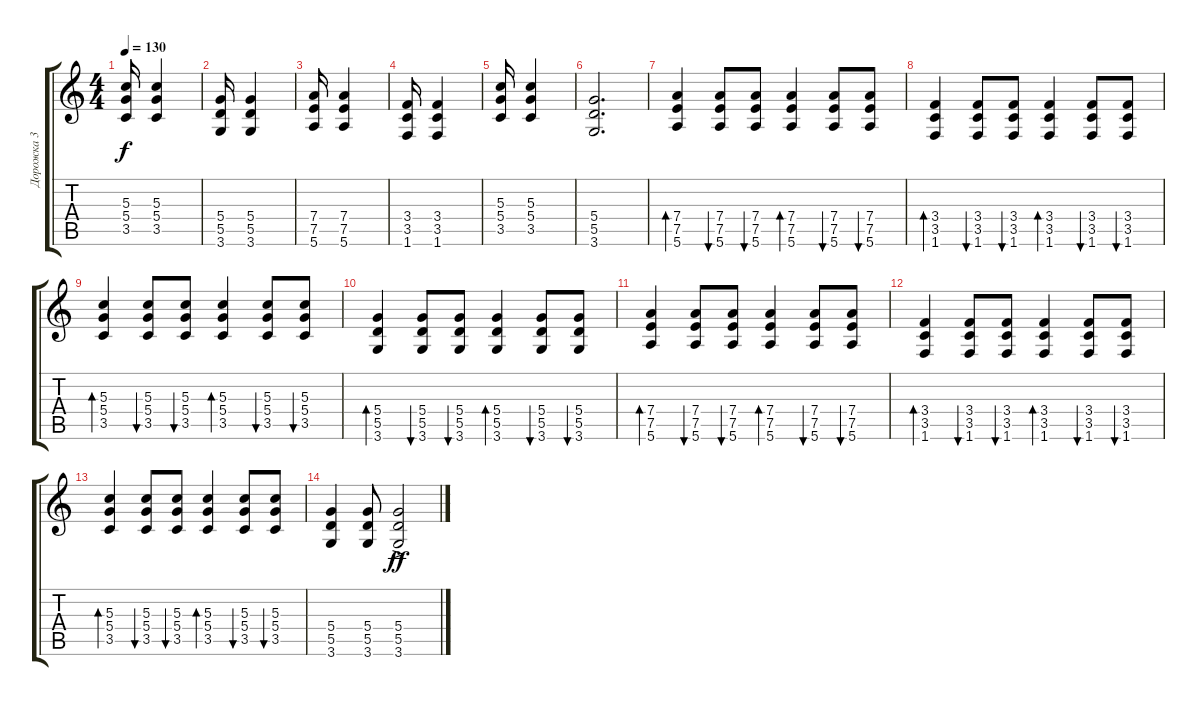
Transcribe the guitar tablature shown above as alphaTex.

\track ("Дорожка 3" "Дорожка 3") {instrument overdrivenguitar}
\staff {score tabs}
\tuning (E4 B3 G3 D3 A2 E2) {hide}
\ts (4 4)
\tempo 130
\clef g2
\ks c
(5.3 5.4 3.5).16{dy f} (5.3 5.4 3.5).4 |
(5.4 5.5 3.6).16 (5.4 5.5 3.6).4 |
(7.4 7.5 5.6).16 (7.4 7.5 5.6).4 |
(3.4 3.5 1.6).16 (3.4 3.5 1.6).4 |
(5.3 5.4 3.5).16 (5.3 5.4 3.5).4 |
(5.4 5.5 3.6).2{d} |
(7.4 7.5 5.6).4{bd 60} (7.4 7.5 5.6).8{bu 60} (7.4 7.5 5.6).8{bu 60} (7.4 7.5 5.6).4{bd 60} (7.4 7.5 5.6).8{bu 60} (7.4 7.5 5.6).8{bu 60} |
(3.4 3.5 1.6).4{bd 60} (3.4 3.5 1.6).8{bu 60} (3.4 3.5 1.6).8{bu 60} (3.4 3.5 1.6).4{bd 60} (3.4 3.5 1.6).8{bu 60} (3.4 3.5 1.6).8{bu 60} |
(5.3 5.4 3.5).4{bd 60} (5.3 5.4 3.5).8{bu 60} (5.3 5.4 3.5).8{bu 60} (5.3 5.4 3.5).4{bd 60} (5.3 5.4 3.5).8{bu 60} (5.3 5.4 3.5).8{bu 60} |
(5.4 5.5 3.6).4{bd 60} (5.4 5.5 3.6).8{bu 60} (5.4 5.5 3.6).8{bu 60} (5.4 5.5 3.6).4{bd 60} (5.4 5.5 3.6).8{bu 60} (5.4 5.5 3.6).8{bu 60} |
(7.4 7.5 5.6).4{bd 60} (7.4 7.5 5.6).8{bu 60} (7.4 7.5 5.6).8{bu 60} (7.4 7.5 5.6).4{bd 60} (7.4 7.5 5.6).8{bu 60} (7.4 7.5 5.6).8{bu 60} |
(3.4 3.5 1.6).4{bd 60} (3.4 3.5 1.6).8{bu 60} (3.4 3.5 1.6).8{bu 60} (3.4 3.5 1.6).4{bd 60} (3.4 3.5 1.6).8{bu 60} (3.4 3.5 1.6).8{bu 60} |
(5.3 5.4 3.5).4{bd 60} (5.3 5.4 3.5).8{bu 60} (5.3 5.4 3.5).8{bu 60} (5.3 5.4 3.5).4{bd 60} (5.3 5.4 3.5).8{bu 60} (5.3 5.4 3.5).8{bu 60} |
(5.4 5.5 3.6).4 (5.4 5.5 3.6).8 (5.4 5.5 3.6{ac}).2{dy ff}
